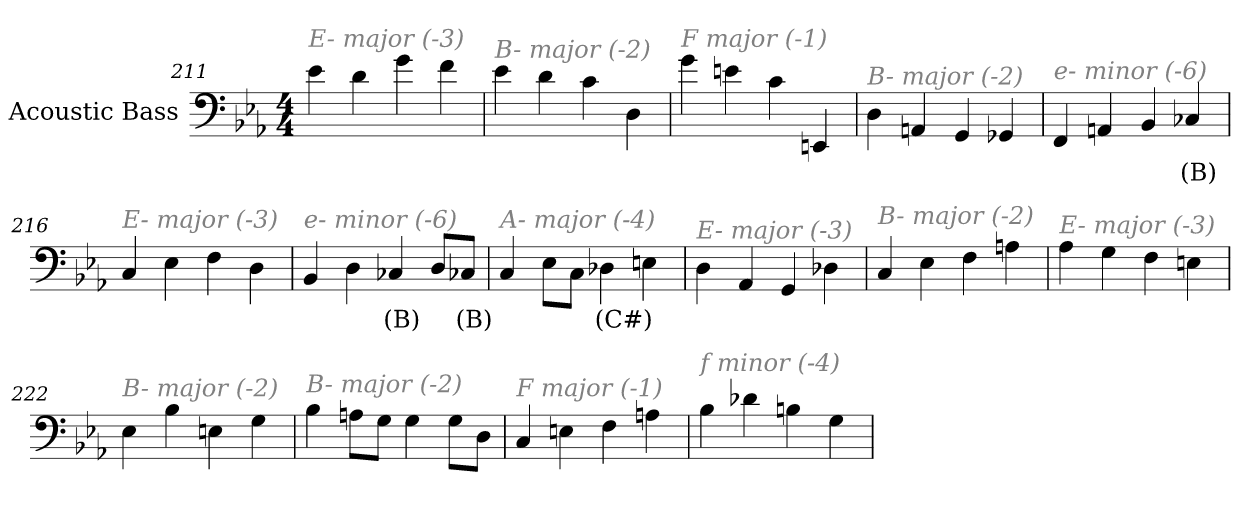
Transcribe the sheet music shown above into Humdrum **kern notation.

**kern	**text
*part1	*part1
*staff1	*staff1
*I"Acoustic Bass	*
*clefF4	*
*ITrd7c12	*
*k[b-e-a-]	*
*E-:	*
*M4/4	*
=211	=211
!LO:TX:i:color=#808080:t=E- major (-3)	!
4E-	.
4D	.
4G	.
4F	.
=212	=212
!LO:TX:i:color=#808080:t=B- major (-2)	!
4E-	.
4D	.
4C	.
4DD	.
=213	=213
!LO:TX:i:color=#808080:t=F major (-1)	!
4G	.
4En	.
4C	.
4EEEn	.
=214	=214
!LO:TX:i:color=#808080:t=B- major (-2)	!
4DD	.
4AAAn	.
4GGG	.
4GGG-X	.
=215	=215
!LO:TX:i:color=#808080:t=e- minor (-6)	!
4FFF	.
4AAAn	.
4BBB-	.
4CC-Xi	(B)
=216	=216
!LO:TX:i:color=#808080:t=E- major (-3)	!
4CC	.
4EE-	.
4FF	.
4DD	.
=217	=217
!LO:TX:i:color=#808080:t=e- minor (-6)	!
4BBB-	.
4DD	.
4CC-Xi	(B)
8DDL	.
8CC-XiJ	(B)
=218	=218
!LO:TX:i:color=#808080:t=A- major (-4)	!
4CC	.
8EE-L	.
8CCJ	.
4DD-Xi	(C#)
4EEn	.
=219	=219
!LO:TX:i:color=#808080:t=E- major (-3)	!
4DD	.
4AAA-	.
4GGG	.
4DD-X	.
=220	=220
!LO:TX:i:color=#808080:t=B- major (-2)	!
4CC	.
4EE-	.
4FF	.
4AAn	.
=221	=221
!LO:TX:i:color=#808080:t=E- major (-3)	!
4AA-	.
4GG	.
4FF	.
4EEn	.
=222	=222
!LO:TX:i:color=#808080:t=B- major (-2)	!
4EE-	.
4BB-	.
4EEn	.
4GG	.
=223	=223
!LO:TX:i:color=#808080:t=B- major (-2)	!
4BB-	.
8AAnL	.
8GGJ	.
4GG	.
8GGL	.
8DDJ	.
=224	=224
!LO:TX:i:color=#808080:t=F major (-1)	!
4CC	.
4EEn	.
4FF	.
4AAn	.
=225	=225
!LO:TX:i:color=#808080:t=f minor (-4)	!
4BB-	.
4D-X	.
4BBn	.
4GG	.
=	=
*-	*-
